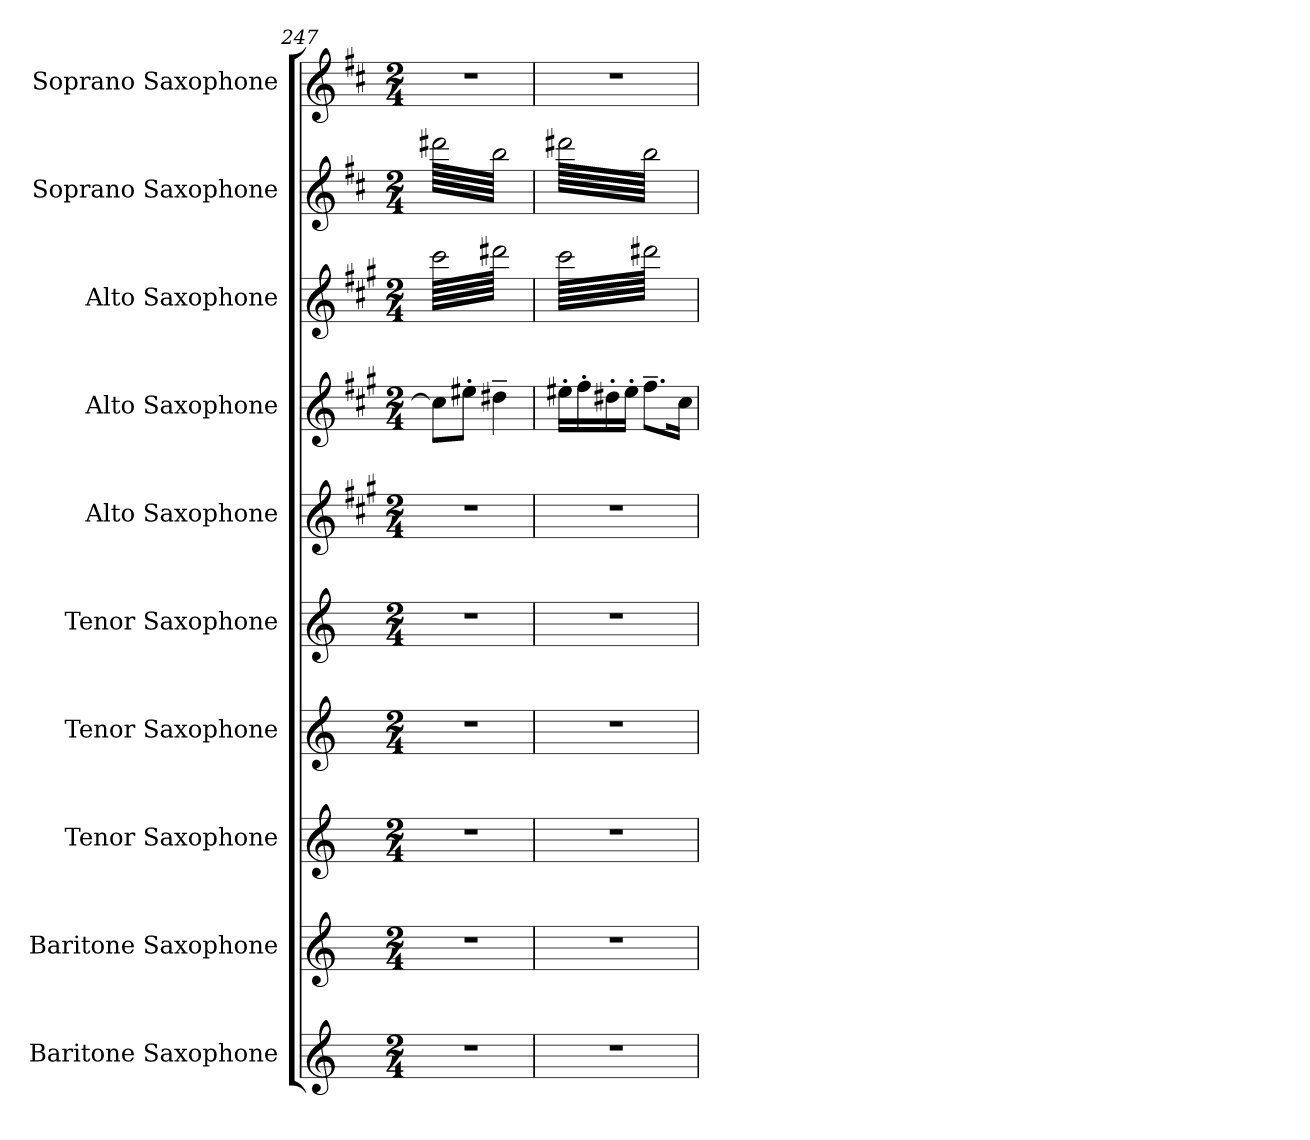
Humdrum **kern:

**kern	**kern	**kern	**kern	**kern	**kern	**kern	**kern	**kern	**kern
*part10	*part9	*part8	*part7	*part6	*part5	*part4	*part3	*part2	*part1
*staff10	*staff9	*staff8	*staff7	*staff6	*staff5	*staff4	*staff3	*staff2	*staff1
*I"Baritone Saxophone	*I"Baritone Saxophone	*I"Tenor Saxophone	*I"Tenor Saxophone	*I"Tenor Saxophone	*I"Alto Saxophone	*I"Alto Saxophone	*I"Alto Saxophone	*I"Soprano Saxophone	*I"Soprano Saxophone
*I'Bar. Sax.	*I'Bar. Sax.	*I'T. Sax.	*I'T. Sax.	*I'T. Sax.	*I'A. Sax.	*I'A. Sax.	*I'A. Sax.	*I'S. Sax.	*I'S. Sax.
*clefG2	*clefG2	*clefG2	*clefG2	*clefG2	*clefG2	*clefG2	*clefG2	*clefG2	*clefG2
*ITrd12c21	*ITrd12c21	*ITrd8c14	*ITrd8c14	*ITrd8c14	*ITrd5c9	*ITrd5c9	*ITrd5c9	*ITrd1c2	*ITrd1c2
*k[]	*k[]	*k[]	*k[]	*k[]	*k[]	*k[]	*k[]	*k[]	*k[]
*M2/4	*M2/4	*M2/4	*M2/4	*M2/4	*M2/4	*M2/4	*M2/4	*M2/4	*M2/4
=247	=247	=247	=247	=247	=247	=247	=247	=247	=247
*	*	*	*	*	*	*	*tremolo	*	*
*	*	*	*	*	*	*	*	*tremolo	*
2r	2r	2r	2r	2r	2r	8e\L]	64ee\LLLL	64ccc#X\LLLL	2r
.	.	.	.	.	.	.	64ff#X\	64aa\	.
.	.	.	.	.	.	.	64ee\	64ccc#X\	.
.	.	.	.	.	.	.	64ff#X\	64aa\	.
.	.	.	.	.	.	.	64ee\	64ccc#X\	.
.	.	.	.	.	.	.	64ff#X\	64aa\	.
.	.	.	.	.	.	.	64ee\	64ccc#X\	.
.	.	.	.	.	.	.	64ff#X\	64aa\	.
.	.	.	.	.	.	8g#X'\J	64ee\	64ccc#X\	.
.	.	.	.	.	.	.	64ff#X\	64aa\	.
.	.	.	.	.	.	.	64ee\	64ccc#X\	.
.	.	.	.	.	.	.	64ff#X\	64aa\	.
.	.	.	.	.	.	.	64ee\	64ccc#X\	.
.	.	.	.	.	.	.	64ff#X\	64aa\	.
.	.	.	.	.	.	.	64ee\	64ccc#X\	.
.	.	.	.	.	.	.	64ff#X\	64aa\	.
.	.	.	.	.	.	4f#X~\	64ee\	64ccc#X\	.
.	.	.	.	.	.	.	64ff#X\	64aa\	.
.	.	.	.	.	.	.	64ee\	64ccc#X\	.
.	.	.	.	.	.	.	64ff#X\	64aa\	.
.	.	.	.	.	.	.	64ee\	64ccc#X\	.
.	.	.	.	.	.	.	64ff#X\	64aa\	.
.	.	.	.	.	.	.	64ee\	64ccc#X\	.
.	.	.	.	.	.	.	64ff#X\	64aa\	.
.	.	.	.	.	.	.	64ee\	64ccc#X\	.
.	.	.	.	.	.	.	64ff#X\	64aa\	.
.	.	.	.	.	.	.	64ee\	64ccc#X\	.
.	.	.	.	.	.	.	64ff#X\	64aa\	.
.	.	.	.	.	.	.	64ee\	64ccc#X\	.
.	.	.	.	.	.	.	64ff#X\	64aa\	.
.	.	.	.	.	.	.	64ee\	64ccc#X\	.
.	.	.	.	.	.	.	64ff#X\JJJJ	64aa\JJJJ	.
=248	=248	=248	=248	=248	=248	=248	=248	=248	=248
2r	2r	2r	2r	2r	2r	16g#X'\LL	64ee\LLLL	64ccc#X\LLLL	2r
.	.	.	.	.	.	.	64ff#X\	64aa\	.
.	.	.	.	.	.	.	64ee\	64ccc#X\	.
.	.	.	.	.	.	.	64ff#X\	64aa\	.
.	.	.	.	.	.	16a'\	64ee\	64ccc#X\	.
.	.	.	.	.	.	.	64ff#X\	64aa\	.
.	.	.	.	.	.	.	64ee\	64ccc#X\	.
.	.	.	.	.	.	.	64ff#X\	64aa\	.
.	.	.	.	.	.	16f#X'\	64ee\	64ccc#X\	.
.	.	.	.	.	.	.	64ff#X\	64aa\	.
.	.	.	.	.	.	.	64ee\	64ccc#X\	.
.	.	.	.	.	.	.	64ff#X\	64aa\	.
.	.	.	.	.	.	16g#'\JJ	64ee\	64ccc#X\	.
.	.	.	.	.	.	.	64ff#X\	64aa\	.
.	.	.	.	.	.	.	64ee\	64ccc#X\	.
.	.	.	.	.	.	.	64ff#X\	64aa\	.
.	.	.	.	.	.	8.a~\L	64ee\	64ccc#X\	.
.	.	.	.	.	.	.	64ff#X\	64aa\	.
.	.	.	.	.	.	.	64ee\	64ccc#X\	.
.	.	.	.	.	.	.	64ff#X\	64aa\	.
.	.	.	.	.	.	.	64ee\	64ccc#X\	.
.	.	.	.	.	.	.	64ff#X\	64aa\	.
.	.	.	.	.	.	.	64ee\	64ccc#X\	.
.	.	.	.	.	.	.	64ff#X\	64aa\	.
.	.	.	.	.	.	.	64ee\	64ccc#X\	.
.	.	.	.	.	.	.	64ff#X\	64aa\	.
.	.	.	.	.	.	.	64ee\	64ccc#X\	.
.	.	.	.	.	.	.	64ff#X\	64aa\	.
.	.	.	.	.	.	16e\Jk	64ee\	64ccc#X\	.
.	.	.	.	.	.	.	64ff#X\	64aa\	.
.	.	.	.	.	.	.	64ee\	64ccc#X\	.
.	.	.	.	.	.	.	64ff#X\JJJJ	64aa\JJJJ	.
*	*	*	*	*	*	*	*	*Xtremolo	*
*	*	*	*	*	*	*	*Xtremolo	*	*
.	.	.	.	.	.	.	.	.	.
.	.	.	.	.	.	.	.	.	.
.	.	.	.	.	.	.	.	.	.
.	.	.	.	.	.	.	.	.	.
.	.	.	.	.	.	.	.	.	.
.	.	.	.	.	.	.	.	.	.
.	.	.	.	.	.	.	.	.	.
.	.	.	.	.	.	.	.	.	.
.	.	.	.	.	.	.	.	.	.
.	.	.	.	.	.	.	.	.	.
.	.	.	.	.	.	.	.	.	.
.	.	.	.	.	.	.	.	.	.
.	.	.	.	.	.	.	.	.	.
.	.	.	.	.	.	.	.	.	.
.	.	.	.	.	.	.	.	.	.
.	.	.	.	.	.	.	.	.	.
=	=	=	=	=	=	=	=	=	=
*-	*-	*-	*-	*-	*-	*-	*-	*-	*-
